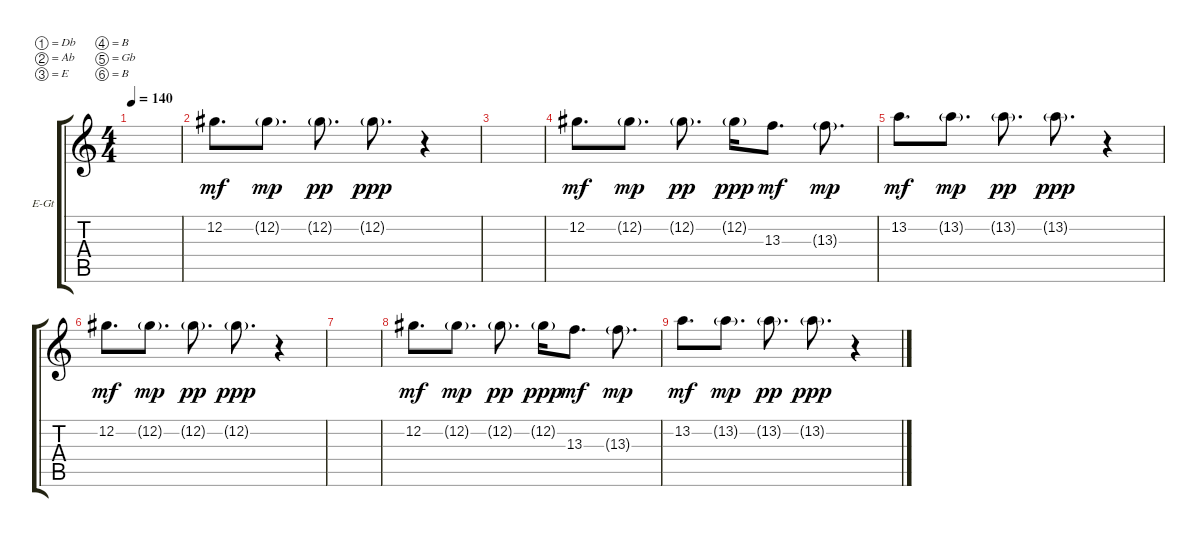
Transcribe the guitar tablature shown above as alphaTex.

\defaultSystemsLayout 4
\bracketExtendMode groupsimilarinstruments
\firstSystemTrackNameOrientation horizontal
\otherSystemsTrackNameOrientation horizontal
\track ("Electric Guitar" "E-Gt") {instrument distortionguitar}
\staff {score tabs}
\tuning (Db4 Ab3 E3 B2 Gb2 B1)
\ts (4 4)
\tempo 140
\clef g2
\ks c
|
12.2.8{d dy mf} 12.2{g}.8{d dy mp} 12.2{g}.8{d dy pp} 12.2{g}.8{d dy ppp} r.4 |
|
12.2.8{d dy mf} 12.2{g}.8{d dy mp} 12.2{g}.8{d dy pp} 12.2{g}.16{dy ppp} 13.3.8{d dy mf} 13.3{g}.8{d dy mp} |
13.2.8{d dy mf} 13.2{g}.8{d dy mp} 13.2{g}.8{d dy pp} 13.2{g}.8{d dy ppp} r.4 |
12.2.8{d dy mf} 12.2{g}.8{d dy mp} 12.2{g}.8{d dy pp} 12.2{g}.8{d dy ppp} r.4 |
|
12.2.8{d dy mf} 12.2{g}.8{d dy mp} 12.2{g}.8{d dy pp} 12.2{g}.16{dy ppp} 13.3.8{d dy mf} 13.3{g}.8{d dy mp} |
13.2.8{d dy mf} 13.2{g}.8{d dy mp} 13.2{g}.8{d dy pp} 13.2{g}.8{d dy ppp} r.4
